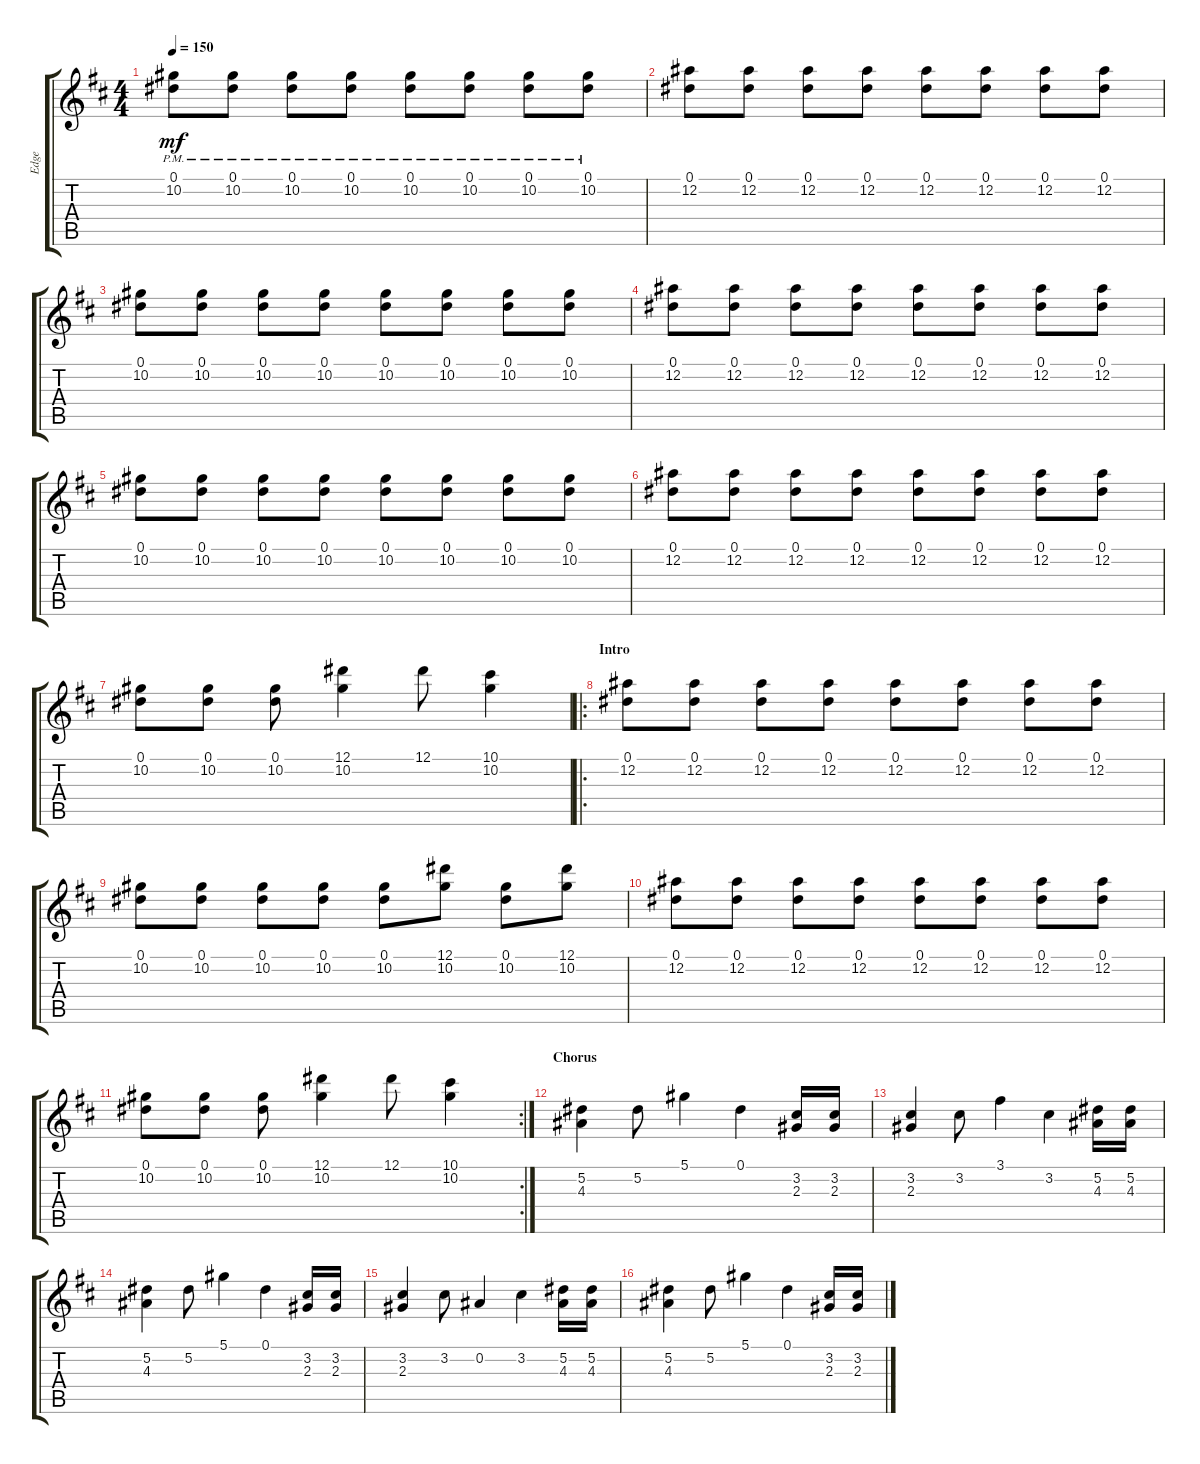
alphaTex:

\track ("Edge" "Edge") {instrument overdrivenguitar}
\staff {score tabs}
\tuning (Eb4 Bb3 Gb3 Db3 Ab2 Eb2) {hide}
\ts (4 4)
\tempo 150
\clef g2
\ks d
(0.1{pm} 10.2{pm}).8{dy mf} (0.1{pm} 10.2{pm}).8 (0.1{pm} 10.2{pm}).8 (0.1{pm} 10.2{pm}).8 (0.1{pm} 10.2{pm}).8 (0.1{pm} 10.2{pm}).8 (0.1{pm} 10.2{pm}).8 (0.1{pm} 10.2{pm}).8 |
(0.1 12.2).8 (0.1 12.2).8 (0.1 12.2).8 (0.1 12.2).8 (0.1 12.2).8 (0.1 12.2).8 (0.1 12.2).8 (0.1 12.2).8 |
(0.1 10.2).8 (0.1 10.2).8 (0.1 10.2).8 (0.1 10.2).8 (0.1 10.2).8 (0.1 10.2).8 (0.1 10.2).8 (0.1 10.2).8 |
(0.1 12.2).8 (0.1 12.2).8 (0.1 12.2).8 (0.1 12.2).8 (0.1 12.2).8 (0.1 12.2).8 (0.1 12.2).8 (0.1 12.2).8 |
(0.1 10.2).8 (0.1 10.2).8 (0.1 10.2).8 (0.1 10.2).8 (0.1 10.2).8 (0.1 10.2).8 (0.1 10.2).8 (0.1 10.2).8 |
(0.1 12.2).8 (0.1 12.2).8 (0.1 12.2).8 (0.1 12.2).8 (0.1 12.2).8 (0.1 12.2).8 (0.1 12.2).8 (0.1 12.2).8 |
(0.1 10.2).8 (0.1 10.2).8 (0.1 10.2).8 (12.1 10.2).4 12.1.8 (10.1 10.2).4 |
\ro
\section ("" "Intro")
(0.1 12.2).8 (0.1 12.2).8 (0.1 12.2).8 (0.1 12.2).8 (0.1 12.2).8 (0.1 12.2).8 (0.1 12.2).8 (0.1 12.2).8 |
(0.1 10.2).8 (0.1 10.2).8 (0.1 10.2).8 (0.1 10.2).8 (0.1 10.2).8 (12.1 10.2).8 (0.1 10.2).8 (12.1 10.2).8 |
(0.1 12.2).8 (0.1 12.2).8 (0.1 12.2).8 (0.1 12.2).8 (0.1 12.2).8 (0.1 12.2).8 (0.1 12.2).8 (0.1 12.2).8 |
\rc 2
(0.1 10.2).8 (0.1 10.2).8 (0.1 10.2).8 (12.1 10.2).4 12.1.8 (10.1 10.2).4 |
\section ("" "Chorus")
(5.2 4.3).4 5.2.8 5.1.4 0.1.4 (3.2 2.3).16 (3.2 2.3).16 |
(3.2 2.3).4 3.2.8 3.1.4 3.2.4 (5.2 4.3).16 (5.2 4.3).16 |
(5.2 4.3).4 5.2.8 5.1.4 0.1.4 (3.2 2.3).16 (3.2 2.3).16 |
(3.2 2.3).4 3.2.8 0.2.4 3.2.4 (5.2 4.3).16 (5.2 4.3).16 |
(5.2 4.3).4 5.2.8 5.1.4 0.1.4 (3.2 2.3).16 (3.2 2.3).16
